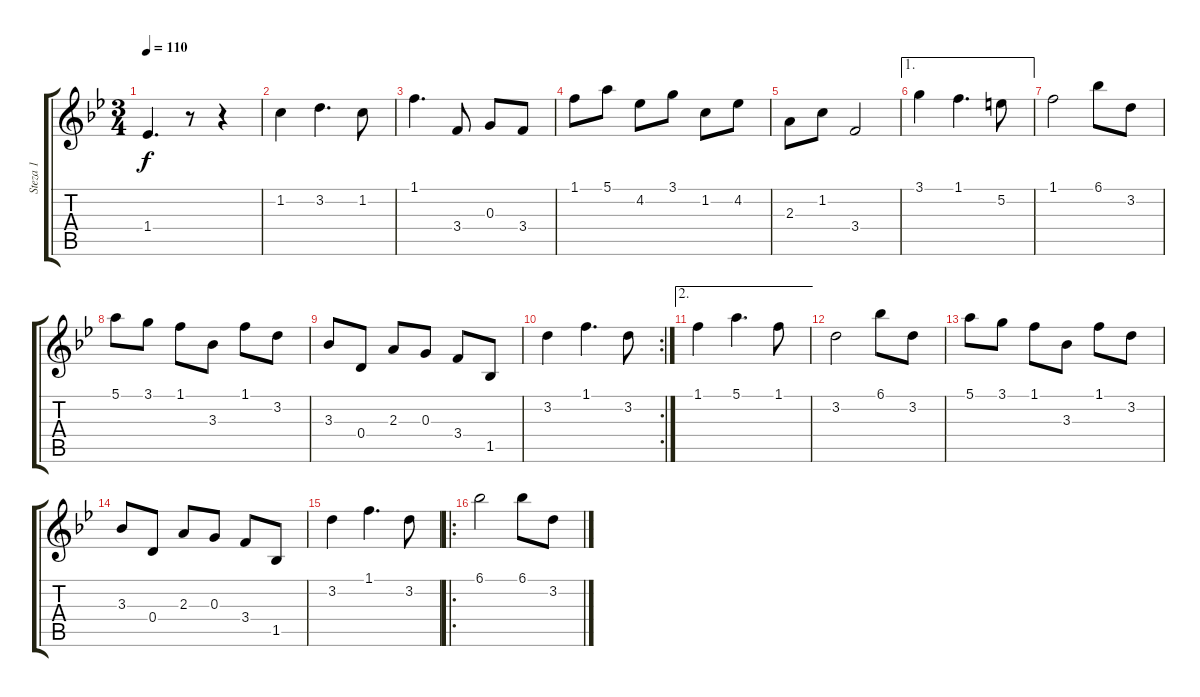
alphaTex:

\track ("Steza 1" "Steza 1") {instrument acousticguitarsteel}
\staff {score tabs}
\tuning (E4 B3 G3 D3 A2 E2) {hide}
\ts (3 4)
\tempo 110
\clef g2
\ks bb
1.4.4{d dy f} r.8 r.4 |
1.2.4 3.2.4{d} 1.2.8 |
1.1.4{d} 3.4.8 0.3.8 3.4.8 |
1.1.8 5.1.8 4.2.8 3.1.8 1.2.8 4.2.8 |
2.3.8 1.2.8 3.4.2 |
\ae 1
3.1.4 1.1.4{d} 5.2.8 |
1.1.2 6.1.8 3.2.8 |
5.1.8 3.1.8 1.1.8 3.3.8 1.1.8 3.2.8 |
3.3.8 0.4.8 2.3.8 0.3.8 3.4.8 1.5.8 |
\rc 2
3.2.4 1.1.4{d} 3.2.8 |
\ae 2
1.1.4 5.1.4{d} 1.1.8 |
3.2.2 6.1.8 3.2.8 |
5.1.8 3.1.8 1.1.8 3.3.8 1.1.8 3.2.8 |
3.3.8 0.4.8 2.3.8 0.3.8 3.4.8 1.5.8 |
3.2.4 1.1.4{d} 3.2.8 |
\ro
6.1.2 6.1.8 3.2.8
